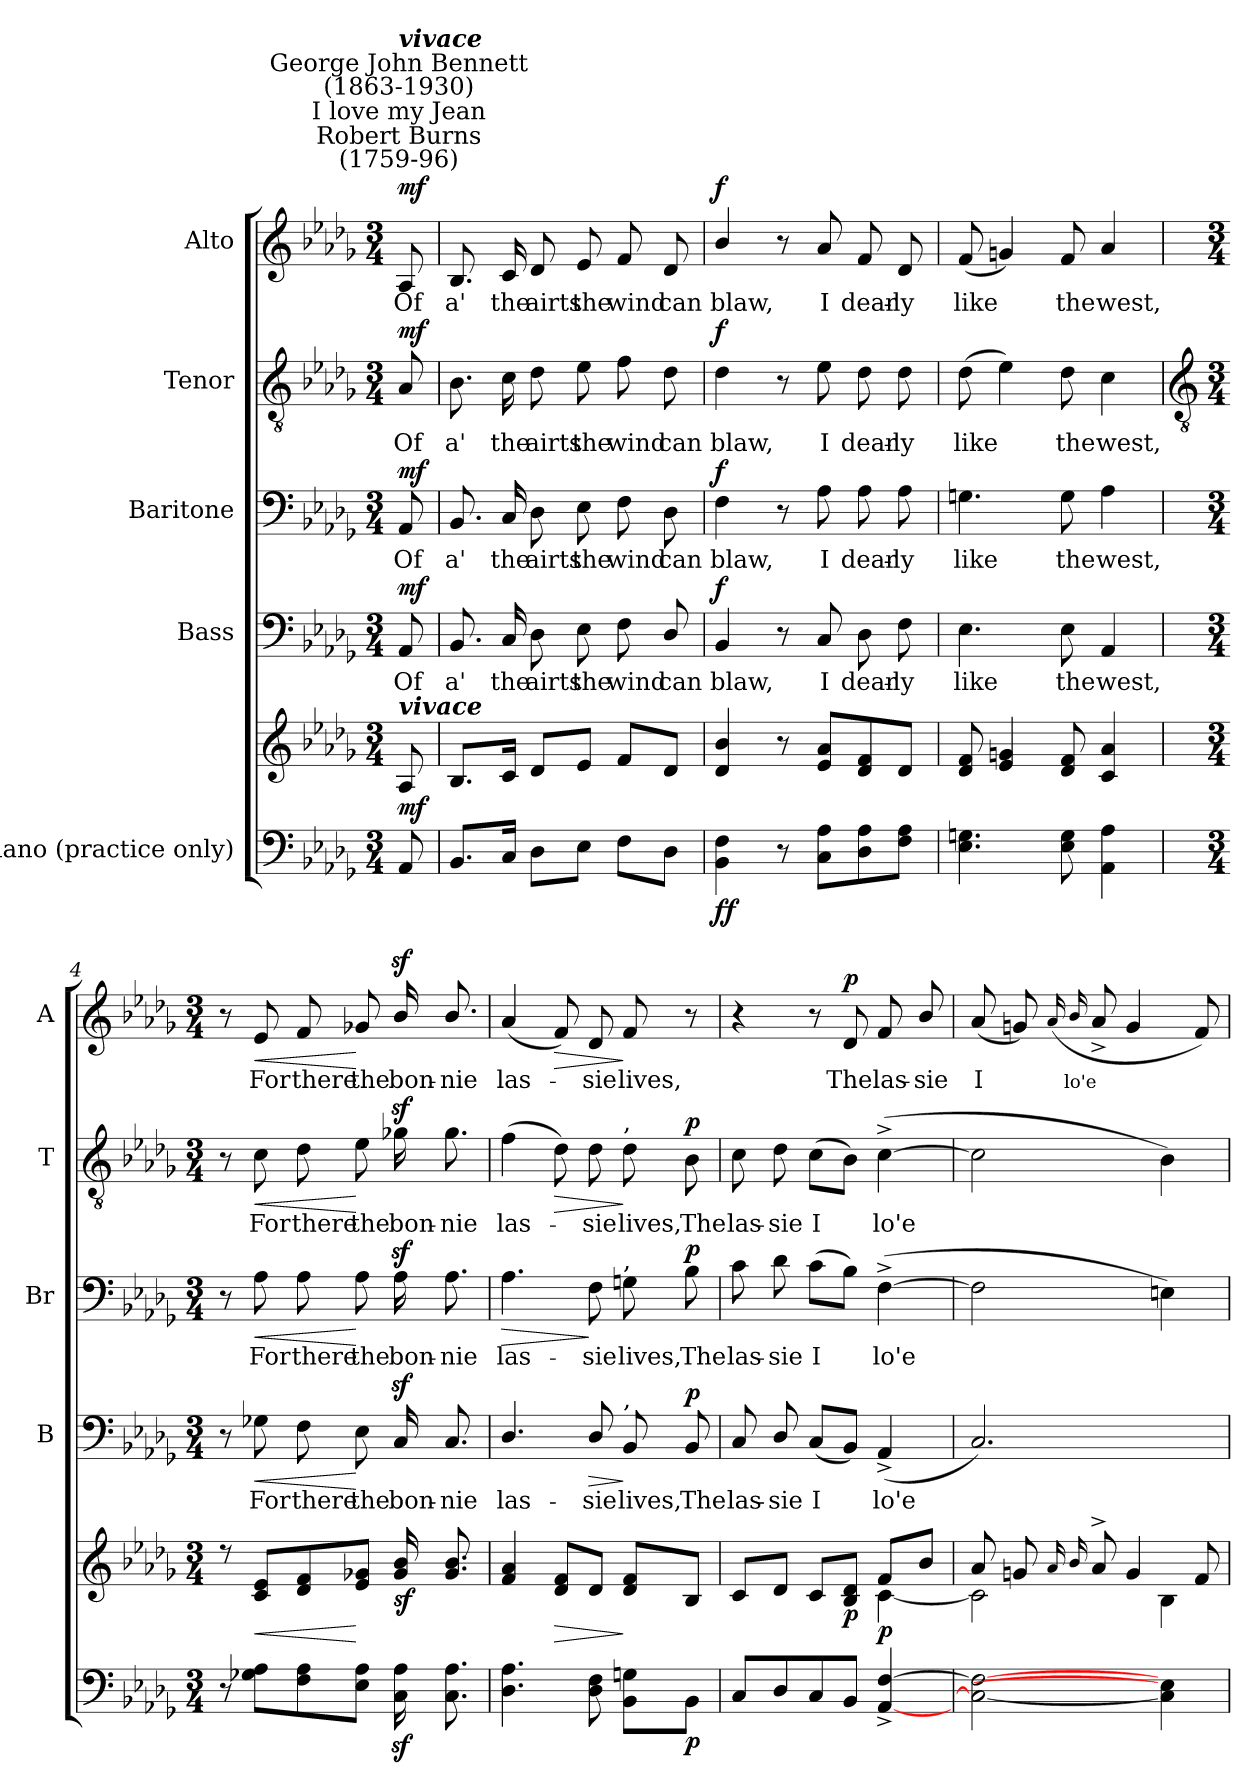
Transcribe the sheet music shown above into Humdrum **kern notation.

**kern	**kern	**dynam	**kern	**text	**dynam	**kern	**text	**dynam	**kern	**text	**dynam	**kern	**text	**dynam
*part5	*part5	*part5	*part4	*part4	*part4	*part3	*part3	*part3	*part2	*part2	*part2	*part1	*part1	*part1
*staff6	*staff5	*staff5/6	*staff4	*staff4	*staff4	*staff3	*staff3	*staff3	*staff2	*staff2	*staff2	*staff1	*staff1	*staff1
*I"Piano (practice only)	*	*	*I"Bass	*	*	*I"Baritone	*	*	*I"Tenor	*	*	*I"Alto	*	*
*	*	*	*I'B	*	*	*I'Br	*	*	*I'T	*	*	*I'A	*	*
*clefF4	*clefG2	*	*clefF4	*	*	*clefF4	*	*	*clefGv2	*	*	*clefG2	*	*
*k[b-e-a-d-g-]	*k[b-e-a-d-g-]	*	*k[b-e-a-d-g-]	*	*	*k[b-e-a-d-g-]	*	*	*k[b-e-a-d-g-]	*	*	*k[b-e-a-d-g-]	*	*
*D-:	*D-:	*	*D-:	*	*	*D-:	*	*	*D-:	*	*	*D-:	*	*
*M3/4	*M3/4	*	*M3/4	*	*	*M3/4	*	*	*M3/4	*	*	*M3/4	*	*
=	=	=	=	=	=	=	=	=	=	=	=	=	=	=
!	!	!	!	!	!	!	!	!	!	!	!	!LO:TX:a:cj:t=Robert Burns\n(1759-96)	!	!
!	!	!	!	!	!	!	!	!	!	!	!	!LO:TX:a:cj:t=I love my Jean	!	!
!	!	!	!	!	!	!	!	!	!	!	!	!LO:TX:a:cj:t=George John Bennett\n(1863-1930)	!	!
!	!	!	!	!	!	!	!	!	!	!	!	!LO:TX:a:Bi:t=vivace	!	!
!	!LO:TX:a:Bi:t=vivace	!	!	!	!	!	!	!	!	!	!	!	!	!
!	!	!LO:DY:b	!	!LO:LY:b	!LO:DY:b	!	!LO:LY:b	!LO:DY:b	!	!LO:LY:b	!LO:DY:b	!	!LO:LY:b	!LO:DY:b
8AA-	8A-	mf	8AA-	Of	mf	8AA-	Of	mf	8A-	Of	mf	8A-	Of	mf
=1	=1	=1	=1	=1	=1	=1	=1	=1	=1	=1	=1	=1	=1	=1
!	!	!	!	!LO:LY:b	!	!	!LO:LY:b	!	!	!LO:LY:b	!	!	!LO:LY:b	!
8.BB-L	8.B-L	.	8.BB-	a'	.	8.BB-	a'	.	8.B-	a'	.	8.B-	a'	.
!	!	!	!	!LO:LY:b	!	!	!LO:LY:b	!	!	!LO:LY:b	!	!	!LO:LY:b	!
16CJ	16cJ	.	16C	the	.	16C	the	.	16c	the	.	16c	the	.
!	!	!	!	!LO:LY:b	!	!	!LO:LY:b	!	!	!LO:LY:b	!	!	!LO:LY:b	!
8D-L	8d-L	.	8D-	airts	.	8D-	airts	.	8d-	airts	.	8d-	airts	.
!	!	!	!	!LO:LY:b	!	!	!LO:LY:b	!	!	!LO:LY:b	!	!	!LO:LY:b	!
8E-J	8e-J	.	8E-	the	.	8E-	the	.	8e-	the	.	8e-	the	.
!	!	!	!	!LO:LY:b	!	!	!LO:LY:b	!	!	!LO:LY:b	!	!	!LO:LY:b	!
8FL	8fL	.	8F	wind	.	8F	wind	.	8f	wind	.	8f	wind	.
!	!	!	!	!LO:LY:b	!	!	!LO:LY:b	!	!	!LO:LY:b	!	!	!LO:LY:b	!
8D-J	8d-J	.	8D-/	can	.	8D-	can	.	8d-	can	.	8d-	can	.
=2	=2	=2	=2	=2	=2	=2	=2	=2	=2	=2	=2	=2	=2	=2
!	!	!LO:DY:b=2	!	!LO:LY:b	!	!	!LO:LY:b	!	!	!LO:LY:b	!	!	!LO:LY:b	!
!	!	!LO:DY:n=1:b	!	!	!LO:DY:b	!	!	!LO:DY:b	!	!	!LO:DY:b	!	!	!LO:DY:b
4BB-\ 4F\	4d-/ 4b-/	f f	4BB-/	blaw,	f	4F\	blaw,	f	4d-\	blaw,	f	4b-/	blaw,	f
8r	8r	.	8r	.	.	8r	.	.	8r	.	.	8r	.	.
!	!	!	!	!LO:LY:b	!	!	!LO:LY:b	!	!	!LO:LY:b	!	!	!LO:LY:b	!
8C 8A-L	8e- 8a-L	.	8C	I	.	8A-	I	.	8e-	I	.	8a-	I	.
!	!	!	!	!LO:LY:b	!	!	!LO:LY:b	!	!	!LO:LY:b	!	!	!LO:LY:b	!
8D- 8A-	8d- 8f	.	8D-	dear-	.	8A-	dear-	.	8d-	dear-	.	8f	dear-	.
!	!	!	!	!LO:LY:b	!	!	!LO:LY:b	!	!	!LO:LY:b	!	!	!LO:LY:b	!
8F 8A-J	8d-J	.	8F	-ly	.	8A-	-ly	.	8d-	-ly	.	8d-	-ly	.
=3	=3	=3	=3	=3	=3	=3	=3	=3	=3	=3	=3	=3	=3	=3
!	!	!	!	!LO:LY:b	!	!	!LO:LY:b	!	!	!LO:LY:b	!	!	!LO:LY:b	!
4.E- 4.Gn	8d- 8f	.	4.E-	like	.	4.Gn	like	.	(>8d-	like	.	(<8f	like	.
.	4e- 4gn	.	.	.	.	.	.	.	4e-)	.	.	4gn)	.	.
!	!	!	!	!LO:LY:b	!	!	!LO:LY:b	!	!	!LO:LY:b	!	!	!LO:LY:b	!
8E- 8G	8d- 8f	.	8E-	the	.	8G	the	.	8d-	the	.	8f	the	.
!	!	!	!	!LO:LY:b	!	!	!LO:LY:b	!	!	!LO:LY:b	!	!	!LO:LY:b	!
4AA- 4A-	4c 4a-	.	4AA-	west,	.	4A-	west,	.	4c	west,	.	4a-	west,	.
!!LO:LB:g=z
=4	=4	=4	=4	=4	=4	=4	=4	=4	=4	=4	=4	=4	=4	=4
*	*	*	*	*	*	*	*	*	*clefGv2	*	*	*	*	*
*M3/4	*M3/4	*	*M3/4	*	*	*M3/4	*	*	*M3/4	*	*	*M3/4	*	*
*	*^	*	*	*	*	*	*	*	*	*	*	*	*	*
!	!	!LO:N:vis=1	!	!	!	!	!	!	!	!	!	!	!	!	!
8r	8r	2.ryy	.	8r	.	.	8r	.	.	8r	.	.	8r	.	.
!	!	!	!LO:HP:b	!	!LO:LY:b	!LO:HP:b	!	!LO:LY:b	!LO:HP:b	!	!LO:LY:b	!LO:HP:b	!	!LO:LY:b	!LO:HP:b
8G-X 8A-L	8c 8e-L	.	<	8G-X	For	<	8A-	For	<	8c	For	<	8e-	For	<
!	!	!	!	!	!LO:LY:b	!	!	!LO:LY:b	!	!	!LO:LY:b	!	!	!LO:LY:b	!
8F 8A-	8d- 8f	.	.	8F	there	.	8A-	there	.	8d-	there	.	8f	there	.
!	!	!	!	!	!LO:LY:b	!	!	!LO:LY:b	!	!	!LO:LY:b	!	!	!LO:LY:b	!
8E- 8A-J	8e- 8g-XJ	.	[	8E-	the	[	8A-	the	[	8e-	the	[	8g-X	the	[
!	!	!	!LO:DY:b	!	!LO:LY:b	!	!	!LO:LY:b	!	!	!LO:LY:b	!	!	!LO:LY:b	!
16C\z< 16A-\z<LL	16g-/ 16b-/LL	.	sf	16Cz</	bon-	.	16A-z<\	bon-	.	16g-Xz<\	bon-	.	16b-z</	bon-	.
!	!	!	!	!	!LO:LY:b	!	!	!LO:LY:b	!	!	!LO:LY:b	!	!	!LO:LY:b	!
8.C\ 8.A-\J	8.g-/ 8.b-/J	.	.	8.C/	-nie	.	8.A-\	-nie	.	8.g-\	-nie	.	8.b-/	-nie	.
=5	=5	=5	=5	=5	=5	=5	=5	=5	=5	=5	=5	=5	=5	=5	=5
!	!	!LO:N:vis=1	!	!	!LO:LY:b	!	!	!LO:LY:b	!LO:HP:b	!	!LO:LY:b	!	!	!LO:LY:b	!
4.D-\ 4.A-\	4f 4a-	2.ryy	.	4.D-/	las-	.	4.A-	las-	>	(>4f	las-	.	(<4a-	las-	.
!	!	!	!LO:HP:b	!	!	!	!	!	!	!	!	!LO:HP:b	!	!	!LO:HP:b
.	8d- 8fL	.	>	.	.	.	.	.	.	8d-)	.	>	8f)	.	>
!	!	!	!	!	!LO:LY:b	!LO:HP:b	!	!LO:LY:b	!	!	!LO:LY:b	!	!	!LO:LY:b	!
8D-\ 8F\	8d-J	.	.	8D-/	-sie	>	8F	-sie	]	8d-	sie	.	8d-	sie	.
!	!	!	!	!	!	!	!	!	!	!LO:TX:a:t=,	!	!	!	!	!
!	!	!	!	!	!	!	!LO:TX:a:t=,	!	!	!	!	!	!	!	!
!	!	!	!	!LO:TX:a:t=,	!	!	!	!	!	!	!	!	!	!	!
!	!	!	!	!	!LO:LY:b	!	!	!LO:LY:b	!	!	!LO:LY:b	!	!	!LO:LY:b	!
8BB- 8GnL	8d- 8fL	.	]	8BB-	lives,	]	8Gn	lives,	.	8d-	lives,	]	8f	lives,	]
!	!	!	!LO:DY:b=2	!	!LO:LY:b	!LO:DY:b	!	!LO:LY:b	!LO:DY:b	!	!LO:LY:b	!LO:DY:b	!	!	!
8BB-J	8B-J	.	p	8BB-	The	p	8B-	The	p	8B-	The	p	8r	.	.
=6	=6	=6	=6	=6	=6	=6	=6	=6	=6	=6	=6	=6	=6	=6	=6
!	!	!	!	!	!LO:LY:b	!	!	!LO:LY:b	!	!	!LO:LY:b	!	!	!	!
8CL	8cL	2ryy	.	8C	las-	.	8c	las-	.	8c	las-	.	4r	.	.
!	!	!	!	!	!LO:LY:b	!	!	!LO:LY:b	!	!	!LO:LY:b	!	!	!	!
8D-/	8d-J	.	.	8D-/	-sie	.	8d-	-sie	.	8d-	-sie	.	.	.	.
!	!	!	!	!	!LO:LY:b	!	!	!LO:LY:b	!	!	!LO:LY:b	!	!	!	!
8C	8cL	.	.	(<8CL	I	.	(>8cL	I	.	(>8cL	I	.	8r	.	.
!	!	!	!LO:DY:b	!	!	!	!	!	!	!	!	!	!	!LO:LY:b	!LO:DY:b
8BB-J	8B- 8d-J	.	p	8BB-J)	.	.	8B-J)	.	.	8B-J)	.	.	8d-	The	p
!	!	!	!LO:DY:b	!	!LO:LY:b	!	!	!LO:LY:b	!	!	!LO:LY:b	!	!	!LO:LY:b	!
[4AA-^ [4F^	8fL	[4c\	p	(<4AA-^	lo'e	.	(>[4F^	lo'e	.	(>[4c^	lo'e	.	8f	las-	.
!	!	!	!	!	!	!	!	!	!	!	!	!	!	!LO:LY:b	!
.	8b-/J	.	.	.	.	.	.	.	.	.	.	.	8b-/	-sie	.
=7	=7	=7	=7	=7	=7	=7	=7	=7	=7	=7	=7	=7	=7	=7	=7
!	!	!	!	!	!	!	!	!	!	!	!	!	!	!LO:LY:b	!
2C_ 2F_	8a-L	2c\]	.	2.C)	.	.	2F]	.	.	2c]	.	.	(<8a-L	I	.
.	8gn	.	.	.	.	.	.	.	.	.	.	.	8gn)	.	.
.	16qqa-L	.	.	.	.	.	.	.	.	.	.	.	(<16qqa-L	.	.
!	!	!	!	!	!	!	!	!	!	!	!	!	!	!LO:LY:b	!
.	16qqb-JJ	.	.	.	.	.	.	.	.	.	.	.	16qqb-JJ	lo'e	.
.	8a-^	.	.	.	.	.	.	.	.	.	.	.	8a-^	.	.
.	4g	.	.	.	.	.	.	.	.	.	.	.	4g	.	.
4C] 4E]	.	4B-\	.	.	.	.	4En)	.	.	4B-)	.	.	.	.	.
.	8f	.	.	.	.	.	.	.	.	.	.	.	8f)	.	.
*	*v	*v	*	*	*	*	*	*	*	*	*	*	*	*	*
=	=	=	=	=	=	=	=	=	=	=	=	=	=	=
*-	*-	*-	*-	*-	*-	*-	*-	*-	*-	*-	*-	*-	*-	*-
